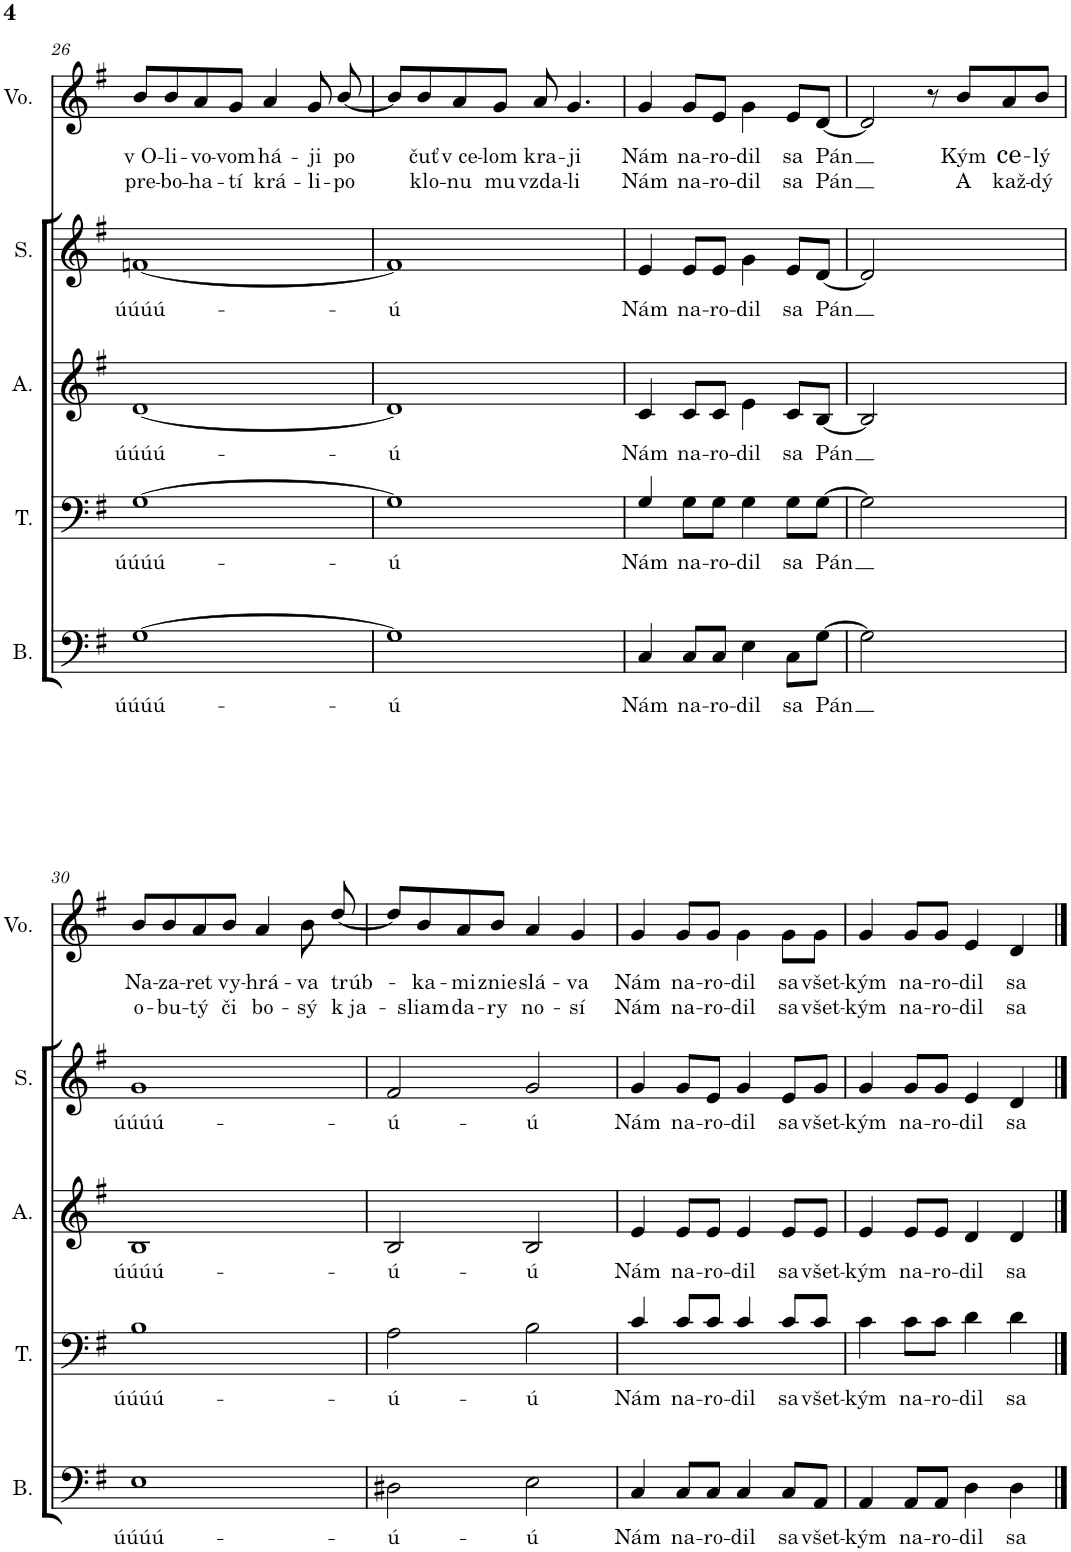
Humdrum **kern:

**kern	**text	**kern	**text	**kern	**text	**kern	**text	**kern	**text	**text
*part5	*part5	*part4	*part4	*part3	*part3	*part2	*part2	*part1	*part1	*part1
*staff5	*staff5	*staff4	*staff4	*staff3	*staff3	*staff2	*staff2	*staff1	*staff1	*staff1
*I"Bass	*	*I"Tenor	*	*I"Alto	*	*I"Soprano	*	*I"Voice	*	*
*I'B.	*	*I'T.	*	*I'A.	*	*I'S.	*	*I'Vo.	*	*
!!LO:PB:g=z
*clefF4	*	*clefF4	*	*clefG2	*	*clefG2	*	*clefG2	*	*
*k[f#]	*	*k[f#]	*	*k[f#]	*	*k[f#]	*	*k[f#]	*	*
*M4/4	*	*M4/4	*	*M4/4	*	*M4/4	*	*M4/4	*	*
=26	=26	=26	=26	=26	=26	=26	=26	=26	=26	=26
!	!LO:LY:b	!	!LO:LY:b	!	!LO:LY:b	!	!LO:LY:b	!	!LO:LY:b	!LO:LY:b
[1G	úúúú-	[1G	úúúú-	[1d	úúúú-	[1fn	úúúú-	8b/L	v O-	pre-
!	!	!	!	!	!	!	!	!	!LO:LY:b	!LO:LY:b
.	.	.	.	.	.	.	.	8b/	-li-	-bo-
!	!	!	!	!	!	!	!	!	!LO:LY:b	!LO:LY:b
.	.	.	.	.	.	.	.	8a/	-vo-	-ha-
!	!	!	!	!	!	!	!	!	!LO:LY:b	!LO:LY:b
.	.	.	.	.	.	.	.	8g/J	-vom	-tí
!	!	!	!	!	!	!	!	!	!LO:LY:b	!LO:LY:b
.	.	.	.	.	.	.	.	4a/	há-	krá-
!	!	!	!	!	!	!	!	!	!LO:LY:b	!LO:LY:b
.	.	.	.	.	.	.	.	8g/	-ji	-li-
!	!	!	!	!	!	!	!	!	!LO:LY:b	!LO:LY:b
.	.	.	.	.	.	.	.	[<8b/	po	-po
=27	=27	=27	=27	=27	=27	=27	=27	=27	=27	=27
!	!LO:LY:b	!	!LO:LY:b	!	!LO:LY:b	!	!LO:LY:b	!	!	!
1G]	-ú	1G]	-ú	1d]	-ú	1f]	-ú	8b/L]	.	.
!	!	!	!	!	!	!	!	!	!LO:LY:b	!LO:LY:b
.	.	.	.	.	.	.	.	8b/	-čuť	-klo-
!	!	!	!	!	!	!	!	!	!LO:LY:b	!LO:LY:b
.	.	.	.	.	.	.	.	8a/	v ce-	-nu
!	!	!	!	!	!	!	!	!	!LO:LY:b	!LO:LY:b
.	.	.	.	.	.	.	.	8g/J	-lom	mu
!	!	!	!	!	!	!	!	!	!LO:LY:b	!LO:LY:b
.	.	.	.	.	.	.	.	8a/	kra-	vzda-
!	!	!	!	!	!	!	!	!	!LO:LY:b	!LO:LY:b
.	.	.	.	.	.	.	.	4.g/	-ji	-li
=28	=28	=28	=28	=28	=28	=28	=28	=28	=28	=28
!	!LO:LY:b	!	!LO:LY:b	!	!LO:LY:b	!	!LO:LY:b	!	!LO:LY:b	!LO:LY:b
4C/	Nám	4G/	Nám	4c/	Nám	4e/	Nám	4g/	Nám	Nám
!	!LO:LY:b	!	!LO:LY:b	!	!LO:LY:b	!	!LO:LY:b	!	!LO:LY:b	!LO:LY:b
8C/L	na-	8G\L	na-	8c/L	na-	8e/L	na-	8g/L	na-	na-
!	!LO:LY:b	!	!LO:LY:b	!	!LO:LY:b	!	!LO:LY:b	!	!LO:LY:b	!LO:LY:b
8C/J	-ro-	8G\J	-ro-	8c/J	-ro-	8e/J	-ro-	8e/J	-ro-	-ro-
!	!LO:LY:b	!	!LO:LY:b	!	!LO:LY:b	!	!LO:LY:b	!	!LO:LY:b	!LO:LY:b
4E\	-dil	4G\	-dil	4e\	-dil	4g\	-dil	4g\	-dil	-dil
!	!LO:LY:b	!	!LO:LY:b	!	!LO:LY:b	!	!LO:LY:b	!	!LO:LY:b	!LO:LY:b
8C\L	sa	8G\L	sa	8c/L	sa	8e/L	sa	8e/L	sa	sa
!	!LO:LY:b	!	!LO:LY:b	!	!LO:LY:b	!	!LO:LY:b	!	!LO:LY:b	!LO:LY:b
[8G\J	Pán	[8G\J	Pán	[8B/J	Pán	[8d/J	Pán	[8d/J	Pán	Pán
=29	=29	=29	=29	=29	=29	=29	=29	=29	=29	=29
2G\]	.	2G\]	.	2B/]	.	2d/]	.	2d/]	.	.
2ryy	.	2ryy	.	2ryy	.	2ryy	.	8r	.	.
!	!	!	!	!	!	!	!	!	!LO:LY:b	!LO:LY:b
.	.	.	.	.	.	.	.	8b/L	Kým	A
!	!	!	!	!	!	!	!	!	!LO:LY:b	!LO:LY:b
.	.	.	.	.	.	.	.	8a/	ce-	kaž-
!	!	!	!	!	!	!	!	!	!LO:LY:b	!LO:LY:b
.	.	.	.	.	.	.	.	8b/J	-lý	-dý
!!LO:LB:g=z
=30	=30	=30	=30	=30	=30	=30	=30	=30	=30	=30
!	!LO:LY:b	!	!LO:LY:b	!	!LO:LY:b	!	!LO:LY:b	!	!LO:LY:b	!LO:LY:b
1E	úúúú-	1B	úúúú-	1B	úúúú-	1g	úúúú-	8b/L	Na-	o-
!	!	!	!	!	!	!	!	!	!LO:LY:b	!LO:LY:b
.	.	.	.	.	.	.	.	8b/	-za-	-bu-
!	!	!	!	!	!	!	!	!	!LO:LY:b	!LO:LY:b
.	.	.	.	.	.	.	.	8a/	-ret	-tý
!	!	!	!	!	!	!	!	!	!LO:LY:b	!LO:LY:b
.	.	.	.	.	.	.	.	8b/J	vy-	či
!	!	!	!	!	!	!	!	!	!LO:LY:b	!LO:LY:b
.	.	.	.	.	.	.	.	4a/	-hrá-	bo-
!	!	!	!	!	!	!	!	!	!LO:LY:b	!LO:LY:b
.	.	.	.	.	.	.	.	8b\	-va	-sý
!	!	!	!	!	!	!	!	!	!LO:LY:b	!LO:LY:b
.	.	.	.	.	.	.	.	[<8dd/	trúb-	k ja-
=31	=31	=31	=31	=31	=31	=31	=31	=31	=31	=31
!	!LO:LY:b	!	!LO:LY:b	!	!LO:LY:b	!	!LO:LY:b	!	!	!
2D#X\	-ú-	2A\	-ú-	2B/	-ú-	2f#/	-ú-	8dd/L]	.	.
!	!	!	!	!	!	!	!	!	!LO:LY:b	!LO:LY:b
.	.	.	.	.	.	.	.	8b/	-ka-	-sliam
!	!	!	!	!	!	!	!	!	!LO:LY:b	!LO:LY:b
.	.	.	.	.	.	.	.	8a/	-mi	da-
!	!	!	!	!	!	!	!	!	!LO:LY:b	!LO:LY:b
.	.	.	.	.	.	.	.	8b/J	znie	-ry
!	!LO:LY:b	!	!LO:LY:b	!	!LO:LY:b	!	!LO:LY:b	!	!LO:LY:b	!LO:LY:b
2E\	-ú	2B\	-ú	2B/	-ú	2g/	-ú	4a/	slá-	no-
!	!	!	!	!	!	!	!	!	!LO:LY:b	!LO:LY:b
.	.	.	.	.	.	.	.	4g/	-va	-sí
=32	=32	=32	=32	=32	=32	=32	=32	=32	=32	=32
!	!LO:LY:b	!	!LO:LY:b	!	!LO:LY:b	!	!LO:LY:b	!	!LO:LY:b	!LO:LY:b
4C/	Nám	4c/	Nám	4e/	Nám	4g/	Nám	4g/	Nám	Nám
!	!LO:LY:b	!	!LO:LY:b	!	!LO:LY:b	!	!LO:LY:b	!	!LO:LY:b	!LO:LY:b
8C/L	na-	8c/L	na-	8e/L	na-	8g/L	na-	8g/L	na-	na-
!	!LO:LY:b	!	!LO:LY:b	!	!LO:LY:b	!	!LO:LY:b	!	!LO:LY:b	!LO:LY:b
8C/J	-ro-	8c/J	-ro-	8e/J	-ro-	8e/J	-ro-	8g/J	-ro-	-ro-
!	!LO:LY:b	!	!LO:LY:b	!	!LO:LY:b	!	!LO:LY:b	!	!LO:LY:b	!LO:LY:b
4C/	-dil	4c/	-dil	4e/	-dil	4g/	-dil	4g\	-dil	-dil
!	!LO:LY:b	!	!LO:LY:b	!	!LO:LY:b	!	!LO:LY:b	!	!LO:LY:b	!LO:LY:b
8C/L	sa	8c/L	sa	8e/L	sa	8e/L	sa	8g\L	sa	sa
!	!LO:LY:b	!	!LO:LY:b	!	!LO:LY:b	!	!LO:LY:b	!	!LO:LY:b	!LO:LY:b
8AA/J	všet-	8c/J	všet-	8e/J	všet-	8g/J	všet-	8g\J	všet-	všet-
=33	=33	=33	=33	=33	=33	=33	=33	=33	=33	=33
!	!LO:LY:b	!	!LO:LY:b	!	!LO:LY:b	!	!LO:LY:b	!	!LO:LY:b	!LO:LY:b
4AA/	-kým	4c\	-kým	4e/	-kým	4g/	-kým	4g/	-kým	-kým
!	!LO:LY:b	!	!LO:LY:b	!	!LO:LY:b	!	!LO:LY:b	!	!LO:LY:b	!LO:LY:b
8AA/L	na-	8c\L	na-	8e/L	na-	8g/L	na-	8g/L	na-	na-
!	!LO:LY:b	!	!LO:LY:b	!	!LO:LY:b	!	!LO:LY:b	!	!LO:LY:b	!LO:LY:b
8AA/J	-ro-	8c\J	-ro-	8e/J	-ro-	8g/J	-ro-	8g/J	-ro-	-ro-
!	!LO:LY:b	!	!LO:LY:b	!	!LO:LY:b	!	!LO:LY:b	!	!LO:LY:b	!LO:LY:b
4D\	-dil	4d\	-dil	4d/	-dil	4e/	-dil	4e/	-dil	-dil
!	!LO:LY:b	!	!LO:LY:b	!	!LO:LY:b	!	!LO:LY:b	!	!LO:LY:b	!LO:LY:b
4D\	sa	4d\	sa	4d/	sa	4d/	sa	4d/	sa	sa
==	==	==	==	==	==	==	==	==	==	==
*-	*-	*-	*-	*-	*-	*-	*-	*-	*-	*-
